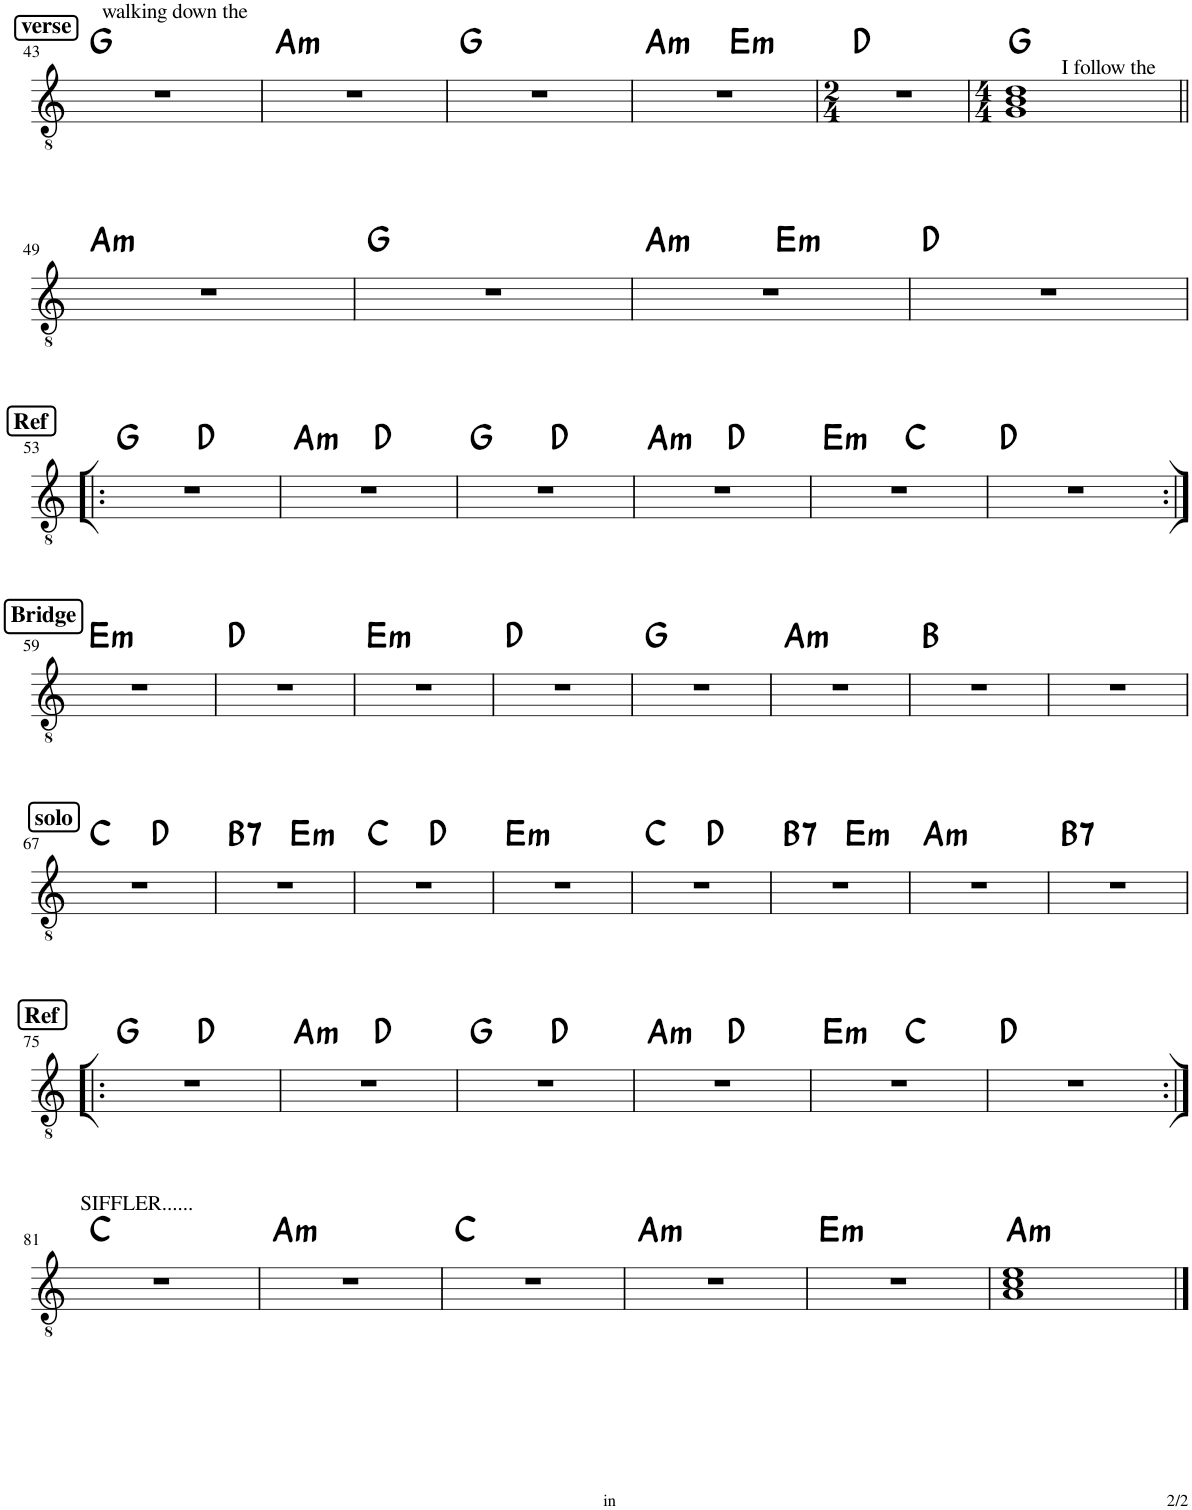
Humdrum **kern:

**kern	**harte
*part1	*part1
*staff1	*
*I"Classical Guitar	*
*I'Guit.	*
!!LO:PB:g=z
*clefGv2	*
*k[]	*
*M4/4	*
!!LO:REH:place=s1:a:B:cj:fs=11:t=verse
=43	=43
!LO:TX:a:t=walking down the	!
1r	G:maj
=44	=44
!	!LO:H:kt=m
1r	A:min
=45	=45
1r	G:maj
=46	=46
!	!LO:H:kt=m
*^	*
1r	2ryy	A:min
!	!	!LO:H:kt=m
.	2ryy	E:min
*v	*v	*
=47	=47
*M2/4	*
2r	D:maj
=48	=48
*M4/4	*
!LO:TX:a:t=I follow the	!
1G 1B 1d	G:maj
!!LO:LB:g=z
=49||	=49||
!	!LO:H:kt=m
1r	A:min
=50	=50
1r	G:maj
=51	=51
!	!LO:H:kt=m
*^	*
1r	2ryy	A:min
!	!	!LO:H:kt=m
.	2ryy	E:min
*v	*v	*
=52	=52
1r	D:maj
!!LO:LB:g=z
!!LO:REH:place=s1:a:B:cj:fs=11:t=Ref
=53!|:	=53!|:
*^	*
1r	2ryy	G:maj
.	2ryy	D:maj
=54	=54	=54
!	!	!LO:H:kt=m
1r	2ryy	A:min
.	2ryy	D:maj
=55	=55	=55
1r	2ryy	G:maj
.	2ryy	D:maj
=56	=56	=56
!	!	!LO:H:kt=m
1r	2ryy	A:min
.	2ryy	D:maj
=57	=57	=57
!	!	!LO:H:kt=m
1r	2ryy	E:min
.	2ryy	C:maj
*v	*v	*
=58	=58
1r	D:maj
!!LO:LB:g=z
!!LO:REH:place=s1:a:B:cj:fs=11:t=Bridge
=59:|!	=59:|!
!	!LO:H:kt=m
1r	E:min
=60	=60
1r	D:maj
=61	=61
!	!LO:H:kt=m
1r	E:min
=62	=62
1r	D:maj
=63	=63
1r	G:maj
=64	=64
!	!LO:H:kt=m
1r	A:min
=65	=65
1r	B:maj
=66	=66
1r	.
!!LO:LB:g=z
!!LO:REH:place=s1:a:B:cj:fs=11:t=solo
=67	=67
*^	*
1r	2ryy	C:maj
.	2ryy	D:maj
=68	=68	=68
!	!	!LO:H:kt=7
1r	2ryy	B:7
!	!	!LO:H:kt=m
.	2ryy	E:min
=69	=69	=69
1r	2ryy	C:maj
.	2ryy	D:maj
=70	=70	=70
!	!	!LO:H:kt=m
*v	*v	*
1r	E:min
=71	=71
*^	*
1r	2ryy	C:maj
.	2ryy	D:maj
=72	=72	=72
!	!	!LO:H:kt=7
1r	2ryy	B:7
!	!	!LO:H:kt=m
.	2ryy	E:min
=73	=73	=73
!	!	!LO:H:kt=m
*v	*v	*
1r	A:min
=74	=74
!	!LO:H:kt=7
1r	B:7
!!LO:LB:g=z
!!LO:REH:place=s1:a:B:cj:fs=11:t=Ref
=75!|:	=75!|:
*^	*
1r	2ryy	G:maj
.	2ryy	D:maj
=76	=76	=76
!	!	!LO:H:kt=m
1r	2ryy	A:min
.	2ryy	D:maj
=77	=77	=77
1r	2ryy	G:maj
.	2ryy	D:maj
=78	=78	=78
!	!	!LO:H:kt=m
1r	2ryy	A:min
.	2ryy	D:maj
=79	=79	=79
!	!	!LO:H:kt=m
1r	2ryy	E:min
.	2ryy	C:maj
*v	*v	*
=80	=80
1r	D:maj
!!LO:LB:g=z
=81:|!	=81:|!
!LO:TX:a:t=SIFFLER......	!
1r	C:maj
=82	=82
!	!LO:H:kt=m
1r	A:min
=83	=83
1r	C:maj
=84	=84
!	!LO:H:kt=m
1r	A:min
=85	=85
!	!LO:H:kt=m
1r	E:min
=86	=86
!	!LO:H:kt=m
1A 1c 1e	A:min
==	==
*-	*-
